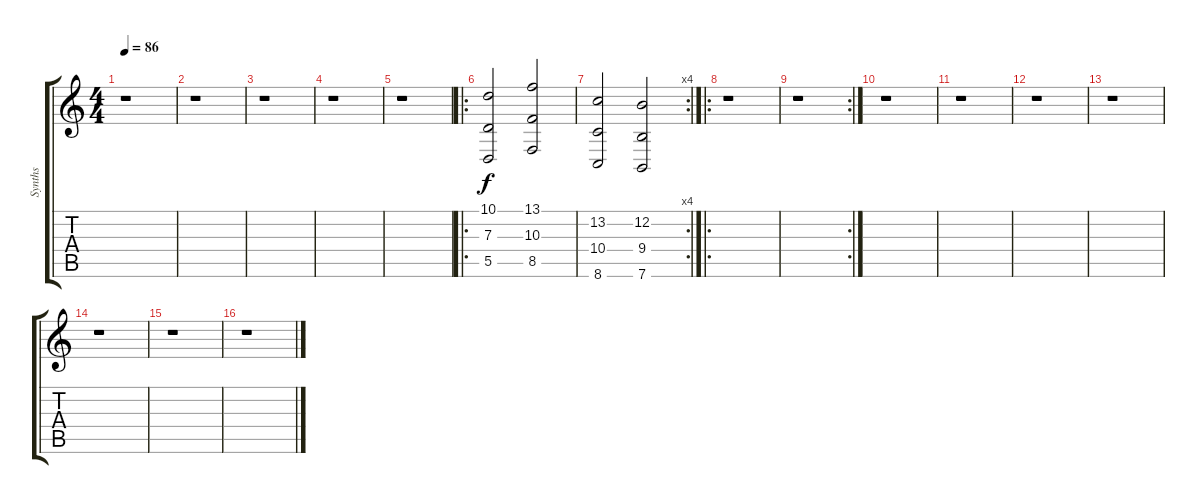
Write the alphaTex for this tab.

\track ("Synths" "Synths") {instrument stringensemble1}
\staff {score tabs}
\tuning (E4 B3 G3 D3 A2 E2) {hide}
\ts (4 4)
\tempo 86
\clef g2
\ks c
r.1{dy f} |
r.1 |
r.1 |
r.1 |
r.1 |
\ro
(10.1 7.3 5.5).2 (13.1 10.3 8.5).2 |
\rc 4
(13.2 10.4 8.6).2 (12.2 9.4 7.6).2 |
\ro
r.1 |
\rc 2
r.1 |
r.1 |
r.1 |
r.1 |
r.1 |
r.1 |
r.1 |
r.1
